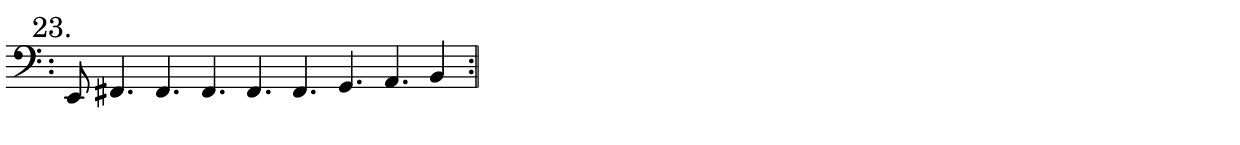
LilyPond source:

\version "2.19.80"


phrase = \relative c, {

  \clef "bass"
  \mark "23." 
  \cadenzaOn
  e8 fis4. fis fis fis fis g a b4

}

\score {
  \defineBarLine ":" #'("" ":" "")
  \new Staff = "phrase" {
    \bar ":"
    \phrase
    \set Score.repeatCommands = #'(end-repeat)
  }
  \layout {
    \context { \Staff
      \remove Time_signature_engraver
      \override BarLine.hair-thickness = #-1
      \override BarLine.thick-thickness = #-1
    }
  }
}
\header { tagline = "" }
\paper {
  top-margin = 1
  bottom-margin = 1
  left-margin = 1
  right-margin = 1
  indent = 0
}

